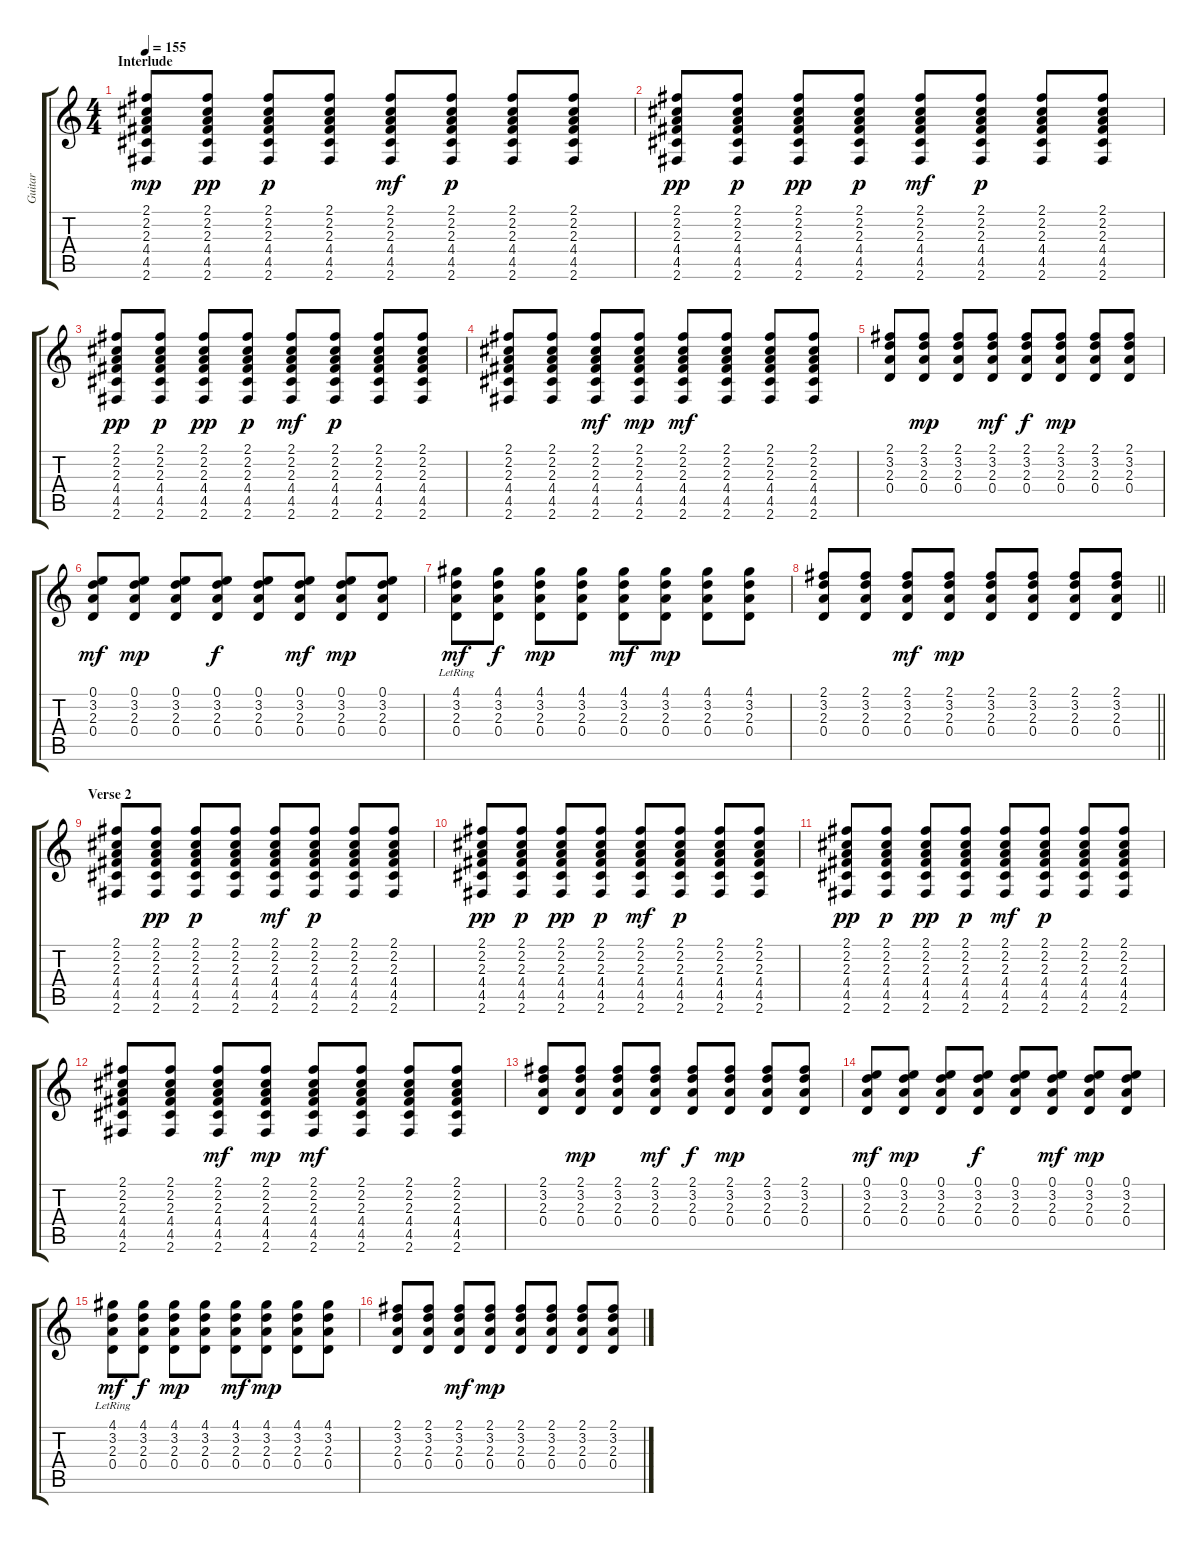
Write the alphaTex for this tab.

\track ("Guitar" "Guitar") {instrument acousticguitarsteel}
\staff {score tabs}
\tuning (E4 B3 G3 D3 A2 E2) {hide}
\ts (4 4)
\section ("" "Interlude")
\tempo 155
\clef g2
\ks c
(2.1 2.2 2.3 4.4 4.5 2.6).8{dy mp} (2.1 2.2 2.3 4.4 4.5 2.6).8{dy pp} (2.1 2.2 2.3 4.4 4.5 2.6).8{dy p} (2.1 2.2 2.3 4.4 4.5 2.6).8 (2.1 2.2 2.3 4.4 4.5 2.6).8{dy mf} (2.1 2.2 2.3 4.4 4.5 2.6).8{dy p} (2.1 2.2 2.3 4.4 4.5 2.6).8 (2.1 2.2 2.3 4.4 4.5 2.6).8 |
(2.1 2.2 2.3 4.4 4.5 2.6).8{dy pp} (2.1 2.2 2.3 4.4 4.5 2.6).8{dy p} (2.1 2.2 2.3 4.4 4.5 2.6).8{dy pp} (2.1 2.2 2.3 4.4 4.5 2.6).8{dy p} (2.1 2.2 2.3 4.4 4.5 2.6).8{dy mf} (2.1 2.2 2.3 4.4 4.5 2.6).8{dy p} (2.1 2.2 2.3 4.4 4.5 2.6).8 (2.1 2.2 2.3 4.4 4.5 2.6).8 |
(2.1 2.2 2.3 4.4 4.5 2.6).8{dy pp} (2.1 2.2 2.3 4.4 4.5 2.6).8{dy p} (2.1 2.2 2.3 4.4 4.5 2.6).8{dy pp} (2.1 2.2 2.3 4.4 4.5 2.6).8{dy p} (2.1 2.2 2.3 4.4 4.5 2.6).8{dy mf} (2.1 2.2 2.3 4.4 4.5 2.6).8{dy p} (2.1 2.2 2.3 4.4 4.5 2.6).8 (2.1 2.2 2.3 4.4 4.5 2.6).8 |
(2.1 2.2 2.3 4.4 4.5 2.6).8 (2.1 2.2 2.3 4.4 4.5 2.6).8 (2.1 2.2 2.3 4.4 4.5 2.6).8{dy mf} (2.1 2.2 2.3 4.4 4.5 2.6).8{dy mp} (2.1 2.2 2.3 4.4 4.5 2.6).8{dy mf} (2.1 2.2 2.3 4.4 4.5 2.6).8 (2.1 2.2 2.3 4.4 4.5 2.6).8 (2.1 2.2 2.3 4.4 4.5 2.6).8 |
(2.1 3.2 2.3 0.4).8 (2.1 3.2 2.3 0.4).8{dy mp} (2.1 3.2 2.3 0.4).8 (2.1 3.2 2.3 0.4).8{dy mf} (2.1 3.2 2.3 0.4).8{dy f} (2.1 3.2 2.3 0.4).8{dy mp} (2.1 3.2 2.3 0.4).8 (2.1 3.2 2.3 0.4).8 |
(0.1 3.2 2.3 0.4).8{dy mf} (0.1 3.2 2.3 0.4).8{dy mp} (0.1 3.2 2.3 0.4).8 (0.1 3.2 2.3 0.4).8{dy f} (0.1 3.2 2.3 0.4).8 (0.1 3.2 2.3 0.4).8{dy mf} (0.1 3.2 2.3 0.4).8{dy mp} (0.1 3.2 2.3 0.4).8 |
(4.1 3.2{lr} 2.3 0.4).8{dy mf} (4.1 3.2 2.3 0.4).8{dy f} (4.1 3.2 2.3 0.4).8{dy mp} (4.1 3.2 2.3 0.4).8 (4.1 3.2 2.3 0.4).8{dy mf} (4.1 3.2 2.3 0.4).8{dy mp} (4.1 3.2 2.3 0.4).8 (4.1 3.2 2.3 0.4).8 |
\barLineRight lightlight
(2.1 3.2 2.3 0.4).8 (2.1 3.2 2.3 0.4).8 (2.1 3.2 2.3 0.4).8{dy mf} (2.1 3.2 2.3 0.4).8{dy mp} (2.1 3.2 2.3 0.4).8 (2.1 3.2 2.3 0.4).8 (2.1 3.2 2.3 0.4).8 (2.1 3.2 2.3 0.4).8 |
\section ("" "Verse 2")
(2.1 2.2 2.3 4.4 4.5 2.6).8 (2.1 2.2 2.3 4.4 4.5 2.6).8{dy pp} (2.1 2.2 2.3 4.4 4.5 2.6).8{dy p} (2.1 2.2 2.3 4.4 4.5 2.6).8 (2.1 2.2 2.3 4.4 4.5 2.6).8{dy mf} (2.1 2.2 2.3 4.4 4.5 2.6).8{dy p} (2.1 2.2 2.3 4.4 4.5 2.6).8 (2.1 2.2 2.3 4.4 4.5 2.6).8 |
(2.1 2.2 2.3 4.4 4.5 2.6).8{dy pp} (2.1 2.2 2.3 4.4 4.5 2.6).8{dy p} (2.1 2.2 2.3 4.4 4.5 2.6).8{dy pp} (2.1 2.2 2.3 4.4 4.5 2.6).8{dy p} (2.1 2.2 2.3 4.4 4.5 2.6).8{dy mf} (2.1 2.2 2.3 4.4 4.5 2.6).8{dy p} (2.1 2.2 2.3 4.4 4.5 2.6).8 (2.1 2.2 2.3 4.4 4.5 2.6).8 |
(2.1 2.2 2.3 4.4 4.5 2.6).8{dy pp} (2.1 2.2 2.3 4.4 4.5 2.6).8{dy p} (2.1 2.2 2.3 4.4 4.5 2.6).8{dy pp} (2.1 2.2 2.3 4.4 4.5 2.6).8{dy p} (2.1 2.2 2.3 4.4 4.5 2.6).8{dy mf} (2.1 2.2 2.3 4.4 4.5 2.6).8{dy p} (2.1 2.2 2.3 4.4 4.5 2.6).8 (2.1 2.2 2.3 4.4 4.5 2.6).8 |
(2.1 2.2 2.3 4.4 4.5 2.6).8 (2.1 2.2 2.3 4.4 4.5 2.6).8 (2.1 2.2 2.3 4.4 4.5 2.6).8{dy mf} (2.1 2.2 2.3 4.4 4.5 2.6).8{dy mp} (2.1 2.2 2.3 4.4 4.5 2.6).8{dy mf} (2.1 2.2 2.3 4.4 4.5 2.6).8 (2.1 2.2 2.3 4.4 4.5 2.6).8 (2.1 2.2 2.3 4.4 4.5 2.6).8 |
(2.1 3.2 2.3 0.4).8 (2.1 3.2 2.3 0.4).8{dy mp} (2.1 3.2 2.3 0.4).8 (2.1 3.2 2.3 0.4).8{dy mf} (2.1 3.2 2.3 0.4).8{dy f} (2.1 3.2 2.3 0.4).8{dy mp} (2.1 3.2 2.3 0.4).8 (2.1 3.2 2.3 0.4).8 |
(0.1 3.2 2.3 0.4).8{dy mf} (0.1 3.2 2.3 0.4).8{dy mp} (0.1 3.2 2.3 0.4).8 (0.1 3.2 2.3 0.4).8{dy f} (0.1 3.2 2.3 0.4).8 (0.1 3.2 2.3 0.4).8{dy mf} (0.1 3.2 2.3 0.4).8{dy mp} (0.1 3.2 2.3 0.4).8 |
(4.1 3.2{lr} 2.3 0.4).8{dy mf} (4.1 3.2 2.3 0.4).8{dy f} (4.1 3.2 2.3 0.4).8{dy mp} (4.1 3.2 2.3 0.4).8 (4.1 3.2 2.3 0.4).8{dy mf} (4.1 3.2 2.3 0.4).8{dy mp} (4.1 3.2 2.3 0.4).8 (4.1 3.2 2.3 0.4).8 |
(2.1 3.2 2.3 0.4).8 (2.1 3.2 2.3 0.4).8 (2.1 3.2 2.3 0.4).8{dy mf} (2.1 3.2 2.3 0.4).8{dy mp} (2.1 3.2 2.3 0.4).8 (2.1 3.2 2.3 0.4).8 (2.1 3.2 2.3 0.4).8 (2.1 3.2 2.3 0.4).8
